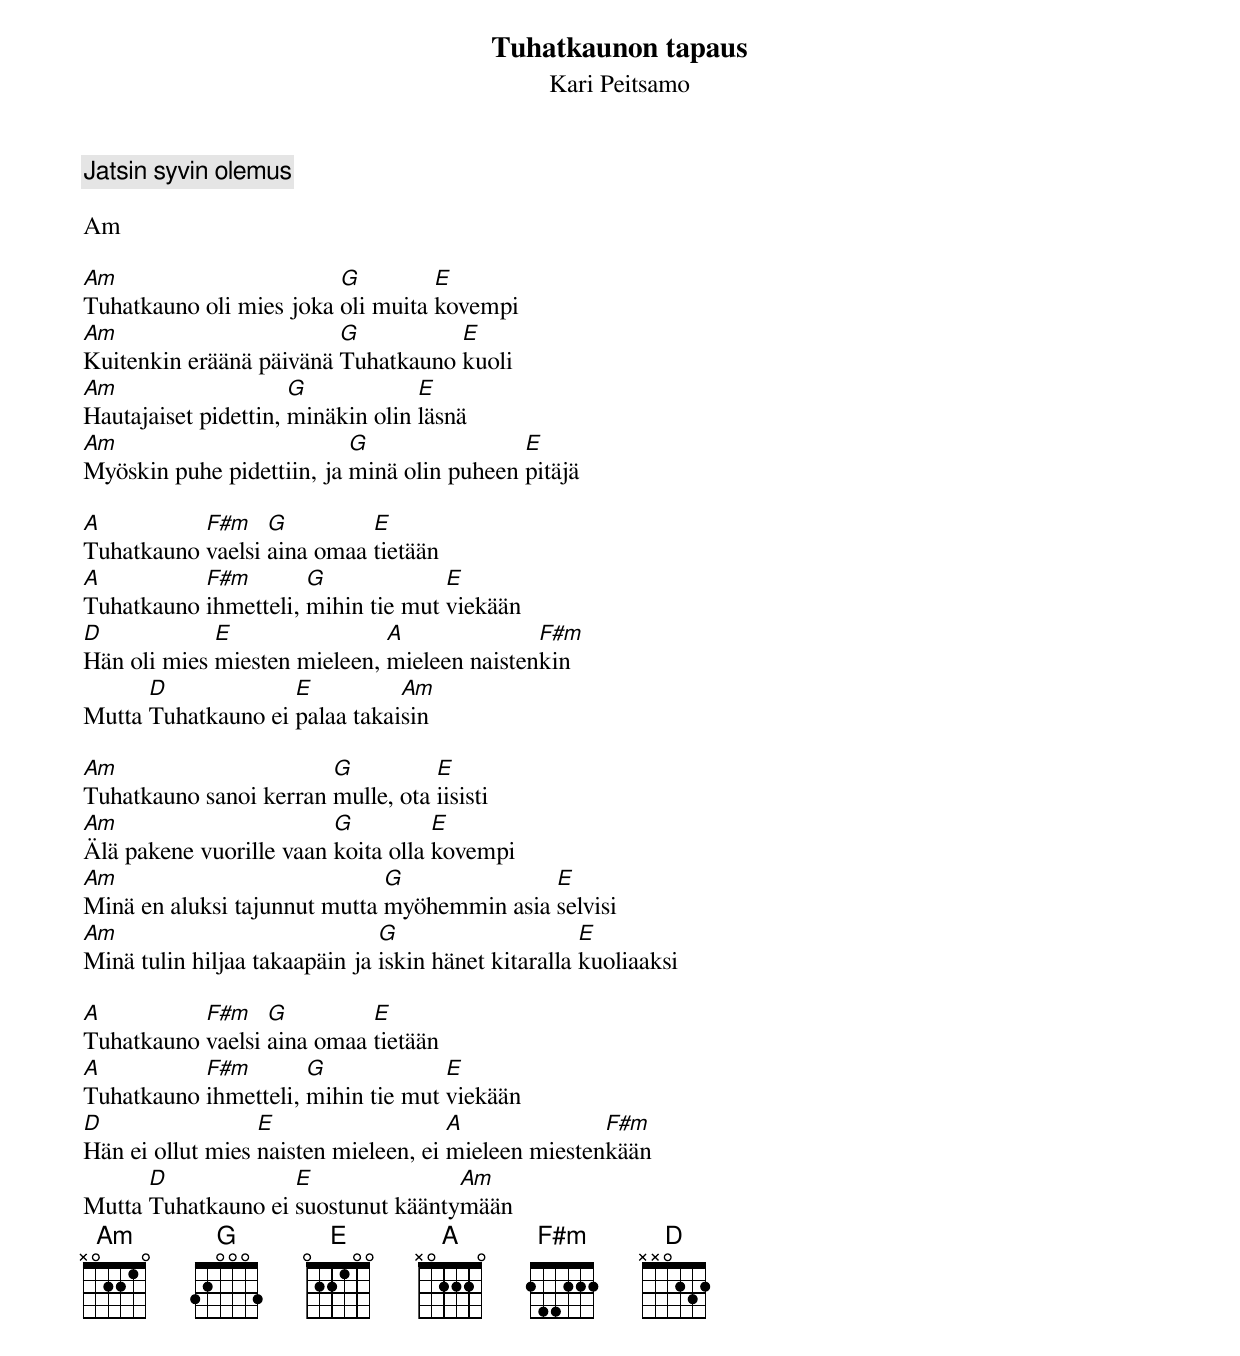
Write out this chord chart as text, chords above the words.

Tuhatkaunon tapaus
Kari Peitsamo
Jatsin syvin olemus

Am

Am                       G         E
Tuhatkauno oli mies joka oli muita kovempi
Am                       G          E
Kuitenkin eräänä päivänä Tuhatkauno kuoli
Am                    G            E
Hautajaiset pidettin, minäkin olin läsnä
Am                         G                E
Myöskin puhe pidettiin, ja minä olin puheen pitäjä

A          F#m    G         E
Tuhatkauno vaelsi aina omaa tietään
A          F#m        G             E
Tuhatkauno ihmetteli, mihin tie mut viekään
D            E                A              F#m
Hän oli mies miesten mieleen, mieleen naistenkin
      D             E          Am
Mutta Tuhatkauno ei palaa takaisin

Am                      G          E
Tuhatkauno sanoi kerran mulle, ota iisisti
Am                       G          E
Älä pakene vuorille vaan koita olla kovempi
Am                            G              E
Minä en aluksi tajunnut mutta myöhemmin asia selvisi
Am                             G                     E
Minä tulin hiljaa takaapäin ja iskin hänet kitaralla kuoliaaksi

A          F#m    G         E
Tuhatkauno vaelsi aina omaa tietään
A          F#m        G             E
Tuhatkauno ihmetteli, mihin tie mut viekään
D                 E                   A              F#m
Hän ei ollut mies naisten mieleen, ei mieleen miestenkään
      D             E               Am
Mutta Tuhatkauno ei suostunut kääntymään
